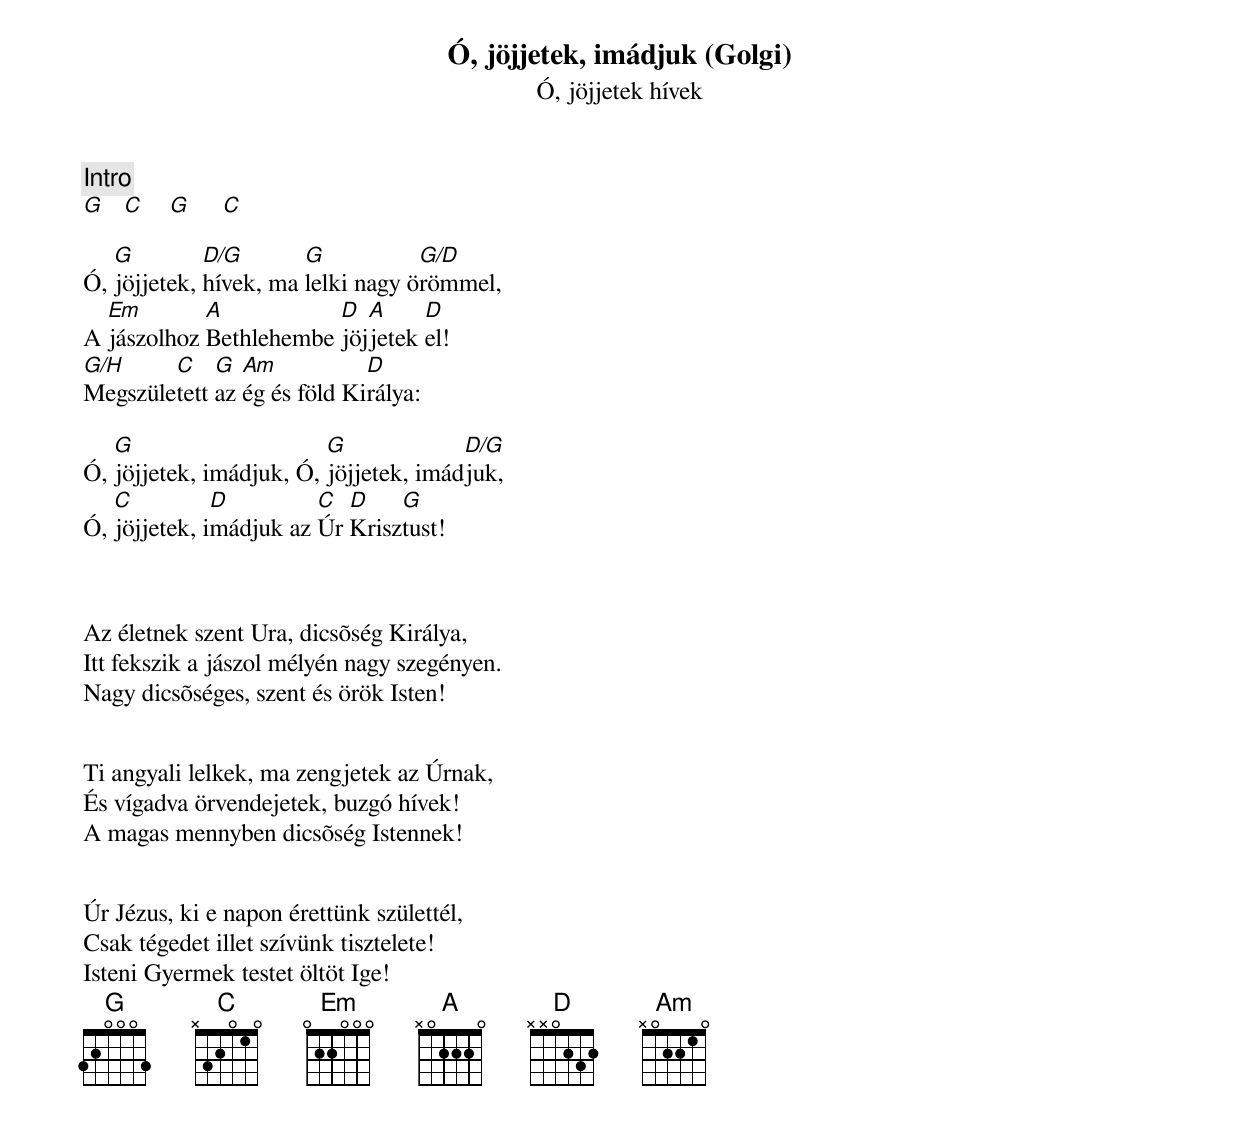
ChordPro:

{title:Ó, jöjjetek, imádjuk (Golgi)}
{subtitle: Ó, jöjjetek hívek}

{c: Intro}
[G]   [C]    [G]     [C]

Ó, [G]jöjjetek, [D/G]hívek, ma [G]lelki nagy ö[G/D]römmel,
A [Em]jászolhoz [A]Bethlehembe [D]jöj[A]jetek [D]el!
[G/H]Megszüle[C]tett [G]az [Am]ég és föld Ki[D]rálya:

Ó, [G]jöjjetek, imádjuk, Ó, [G]jöjjetek, imád[D/G]juk,
Ó, [C]jöjjetek, i[D]mádjuk az [C]Úr [D]Krisz[G]tust!



Az életnek szent Ura, dicsõség Királya,
Itt fekszik a jászol mélyén nagy szegényen.
Nagy dicsõséges, szent és örök Isten!


Ti angyali lelkek, ma zengjetek az Úrnak,
És vígadva örvendejetek, buzgó hívek!
A magas mennyben dicsõség Istennek!


Úr Jézus, ki e napon érettünk születtél,
Csak tégedet illet szívünk tisztelete!
Isteni Gyermek testet öltöt Ige!
